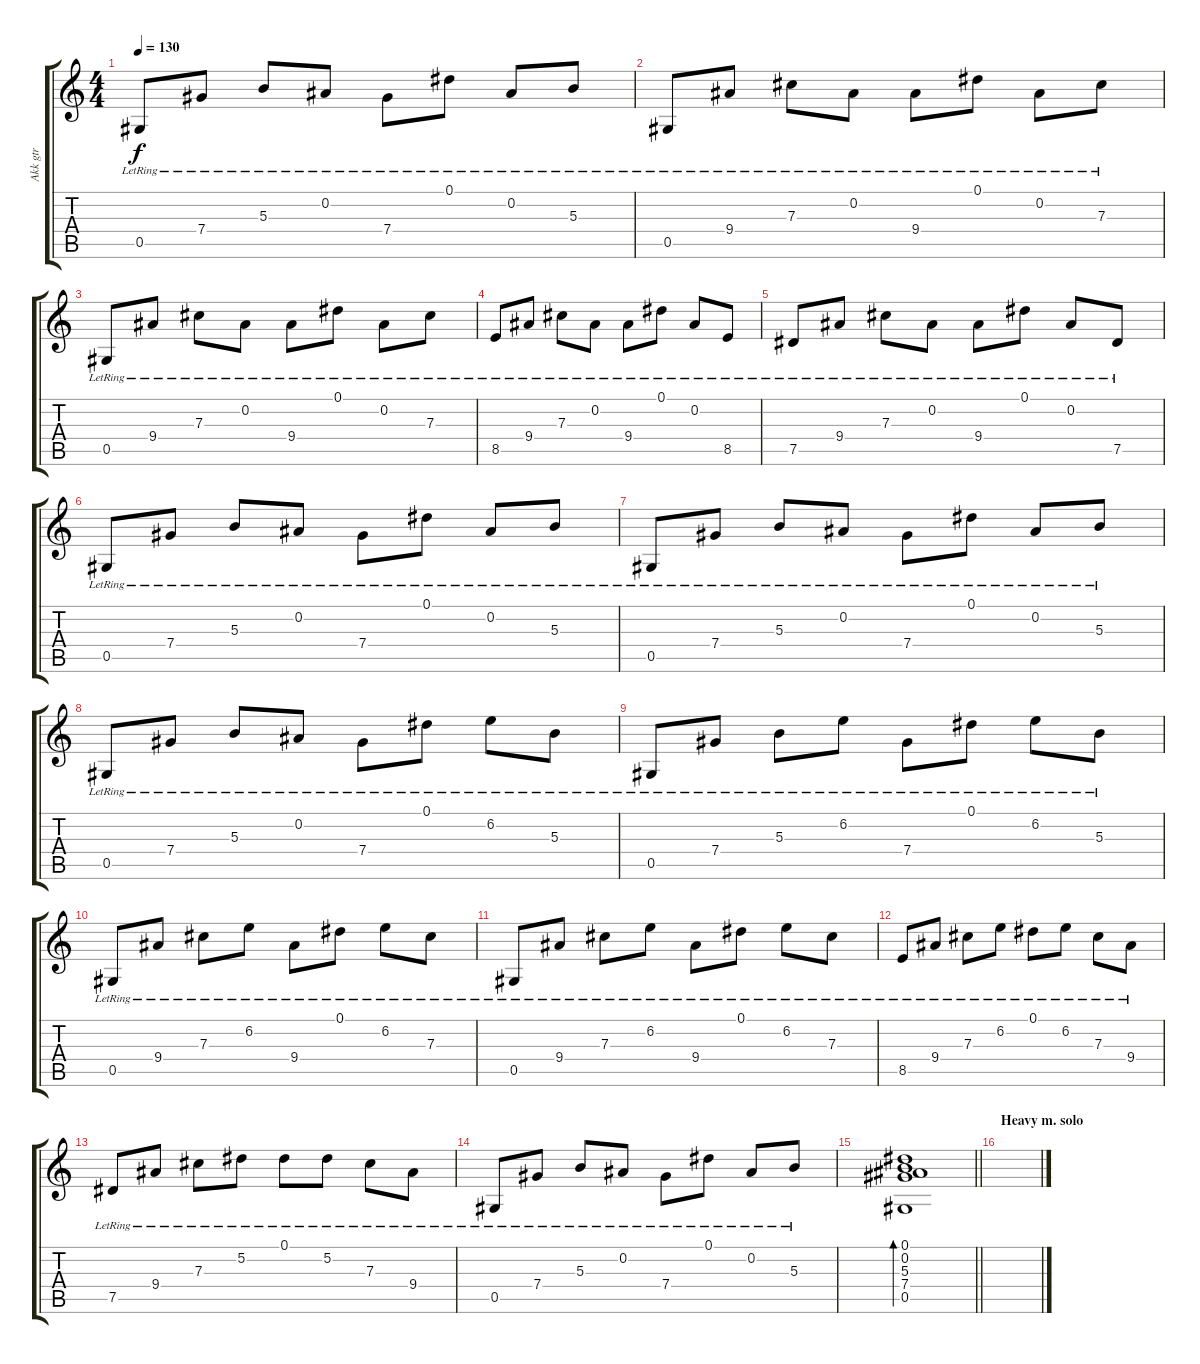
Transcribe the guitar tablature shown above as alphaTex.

\track ("Akk gtr" "Akk gtr") {instrument electricguitarclean}
\staff {score tabs}
\tuning (Eb4 Bb3 Gb3 Db3 Ab2 Eb2) {hide}
\ts (4 4)
\tempo 130
\clef g2
\ks c
0.5{lr}.8{dy f} 7.4{lr}.8 5.3{lr}.8 0.2{lr}.8 7.4{lr}.8 0.1{lr}.8 0.2{lr}.8 5.3{lr}.8 |
0.5{lr}.8 9.4{lr}.8 7.3{lr}.8 0.2{lr}.8 9.4{lr}.8 0.1{lr}.8 0.2{lr}.8 7.3{lr}.8 |
0.5{lr}.8 9.4{lr}.8 7.3{lr}.8 0.2{lr}.8 9.4{lr}.8 0.1{lr}.8 0.2{lr}.8 7.3{lr}.8 |
8.5{lr}.8 9.4{lr}.8 7.3{lr}.8 0.2{lr}.8 9.4{lr}.8 0.1{lr}.8 0.2{lr}.8 8.5{lr}.8 |
7.5{lr}.8 9.4{lr}.8 7.3{lr}.8 0.2{lr}.8 9.4{lr}.8 0.1{lr}.8 0.2{lr}.8 7.5{lr}.8 |
0.5{lr}.8 7.4{lr}.8 5.3{lr}.8 0.2{lr}.8 7.4{lr}.8 0.1{lr}.8 0.2{lr}.8 5.3{lr}.8 |
0.5{lr}.8 7.4{lr}.8 5.3{lr}.8 0.2{lr}.8 7.4{lr}.8 0.1{lr}.8 0.2{lr}.8 5.3{lr}.8 |
0.5{lr}.8 7.4{lr}.8 5.3{lr}.8 0.2{lr}.8 7.4{lr}.8 0.1{lr}.8 6.2{lr}.8 5.3{lr}.8 |
0.5{lr}.8 7.4{lr}.8 5.3{lr}.8 6.2{lr}.8 7.4{lr}.8 0.1{lr}.8 6.2{lr}.8 5.3{lr}.8 |
0.5{lr}.8 9.4{lr}.8 7.3{lr}.8 6.2{lr}.8 9.4{lr}.8 0.1{lr}.8 6.2{lr}.8 7.3{lr}.8 |
0.5{lr}.8 9.4{lr}.8 7.3{lr}.8 6.2{lr}.8 9.4{lr}.8 0.1{lr}.8 6.2{lr}.8 7.3{lr}.8 |
8.5{lr}.8 9.4{lr}.8 7.3{lr}.8 6.2{lr}.8 0.1{lr}.8 6.2{lr}.8 7.3{lr}.8 9.4{lr}.8 |
7.5{lr}.8 9.4{lr}.8 7.3{lr}.8 5.2{lr}.8 0.1{lr}.8 5.2{lr}.8 7.3{lr}.8 9.4{lr}.8 |
0.5{lr}.8 7.4{lr}.8 5.3{lr}.8 0.2{lr}.8 7.4{lr}.8 0.1{lr}.8 0.2{lr}.8 5.3{lr}.8 |
\barLineRight lightlight
(0.1 0.2 5.3 7.4 0.5).1{bd 480} |
\section ("" "Heavy m. solo")
